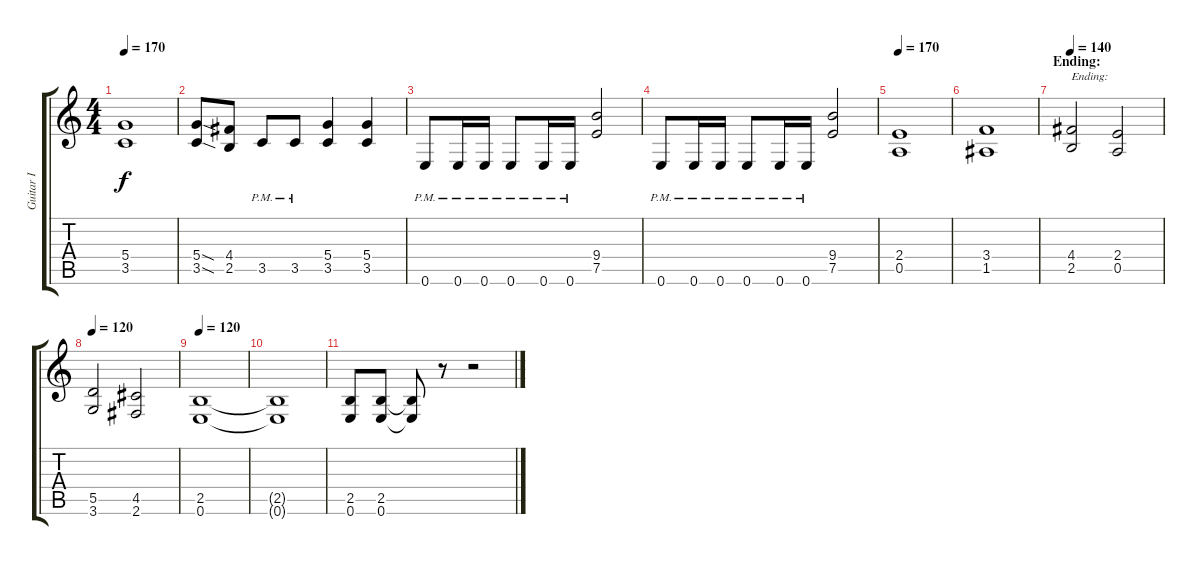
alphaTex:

\track ("Guitar I" "Guitar I") {instrument distortionguitar}
\staff {score tabs}
\tuning (E4 B3 G3 D3 A2 E2) {hide}
\ts (4 4)
\tempo 170
\clef g2
\ks c
(5.4 3.5).1{dy f} |
(5.4{sod} 3.5{sod}).8 (4.4 2.5).8 3.5{pm}.8 3.5{pm}.8 (5.4 3.5).4 (5.4 3.5).4 |
0.6{pm}.8 0.6{pm}.16 0.6{pm}.16 0.6{pm}.8 0.6{pm}.16 0.6{pm}.16 (9.4 7.5).2 |
0.6{pm}.8 0.6{pm}.16 0.6{pm}.16 0.6{pm}.8 0.6{pm}.16 0.6{pm}.16 (9.4 7.5).2 |
\tempo 170
(2.4 0.5).1 |
(3.4 1.5).1 |
\section ("" "Ending:")
\tempo 140
(4.4 2.5).2{txt "Ending:"} (2.4 0.5).2 |
\tempo 120
(5.5 3.6).2 (4.5 2.6).2 |
\tempo 120
(2.5 0.6).1 |
(2.5{t} 0.6{t}).1 |
(2.5 0.6).8 (2.5 0.6).8 (2.5{t} 0.6{t}).8 r.8 r.2
